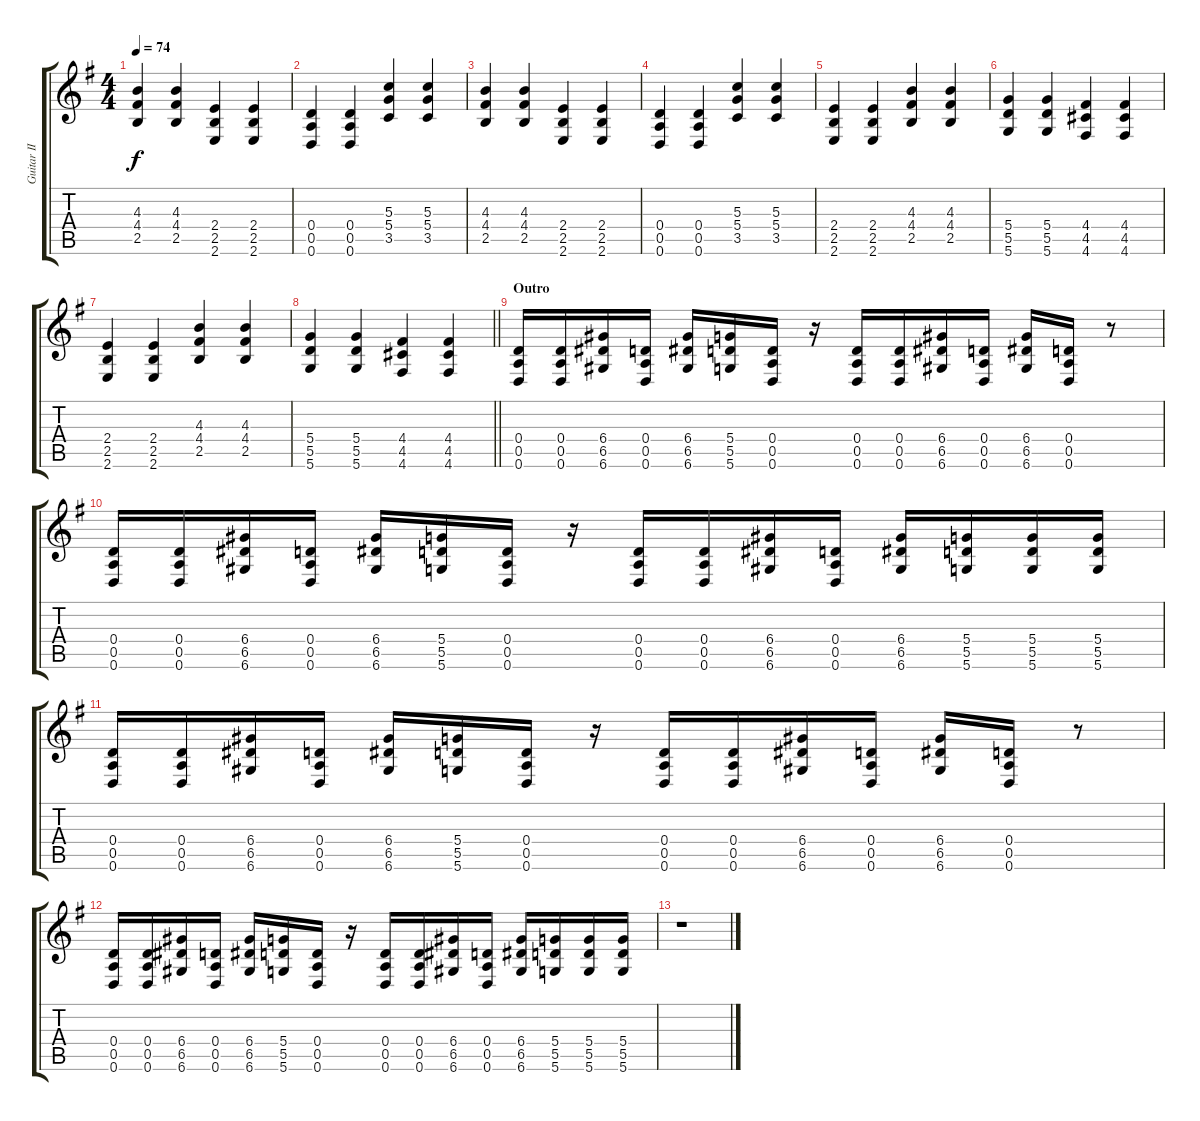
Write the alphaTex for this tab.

\track ("Guitar II" "Guitar II") {instrument distortionguitar}
\staff {score tabs}
\tuning (E4 B3 G3 D3 A2 D2) {hide}
\ts (4 4)
\tempo 74
\clef g2
\ks eminor
(4.3 4.4 2.5).4{dy f} (4.3 4.4 2.5).4 (2.4 2.5 2.6).4 (2.4 2.5 2.6).4 |
(0.4 0.5 0.6).4 (0.4 0.5 0.6).4 (5.3 5.4 3.5).4 (5.3 5.4 3.5).4 |
(4.3 4.4 2.5).4 (4.3 4.4 2.5).4 (2.4 2.5 2.6).4 (2.4 2.5 2.6).4 |
(0.4 0.5 0.6).4 (0.4 0.5 0.6).4 (5.3 5.4 3.5).4 (5.3 5.4 3.5).4 |
(2.4 2.5 2.6).4 (2.4 2.5 2.6).4 (4.3 4.4 2.5).4 (4.3 4.4 2.5).4 |
(5.4 5.5 5.6).4 (5.4 5.5 5.6).4 (4.4 4.5 4.6).4 (4.4 4.5 4.6).4 |
(2.4 2.5 2.6).4 (2.4 2.5 2.6).4 (4.3 4.4 2.5).4 (4.3 4.4 2.5).4 |
\barLineRight lightlight
(5.4 5.5 5.6).4 (5.4 5.5 5.6).4 (4.4 4.5 4.6).4 (4.4 4.5 4.6).4 |
\section ("" "Outro")
(0.4 0.5 0.6).16 (0.4 0.5 0.6).16 (6.4 6.5 6.6).16 (0.4 0.5 0.6).16 (6.4 6.5 6.6).16 (5.4 5.5 5.6).16 (0.4 0.5 0.6).16 r.16 (0.4 0.5 0.6).16 (0.4 0.5 0.6).16 (6.4 6.5 6.6).16 (0.4 0.5 0.6).16 (6.4 6.5 6.6).16 (0.4 0.5 0.6).16 r.8 |
(0.4 0.5 0.6).16 (0.4 0.5 0.6).16 (6.4 6.5 6.6).16 (0.4 0.5 0.6).16 (6.4 6.5 6.6).16 (5.4 5.5 5.6).16 (0.4 0.5 0.6).16 r.16 (0.4 0.5 0.6).16 (0.4 0.5 0.6).16 (6.4 6.5 6.6).16 (0.4 0.5 0.6).16 (6.4 6.5 6.6).16 (5.4 5.5 5.6).16 (5.4 5.5 5.6).16 (5.4 5.5 5.6).16 |
(0.4 0.5 0.6).16 (0.4 0.5 0.6).16 (6.4 6.5 6.6).16 (0.4 0.5 0.6).16 (6.4 6.5 6.6).16 (5.4 5.5 5.6).16 (0.4 0.5 0.6).16 r.16 (0.4 0.5 0.6).16 (0.4 0.5 0.6).16 (6.4 6.5 6.6).16 (0.4 0.5 0.6).16 (6.4 6.5 6.6).16 (0.4 0.5 0.6).16 r.8 |
(0.4 0.5 0.6).16 (0.4 0.5 0.6).16 (6.4 6.5 6.6).16 (0.4 0.5 0.6).16 (6.4 6.5 6.6).16 (5.4 5.5 5.6).16 (0.4 0.5 0.6).16 r.16 (0.4 0.5 0.6).16 (0.4 0.5 0.6).16 (6.4 6.5 6.6).16 (0.4 0.5 0.6).16 (6.4 6.5 6.6).16 (5.4 5.5 5.6).16 (5.4 5.5 5.6).16 (5.4 5.5 5.6).16 |
r.1
